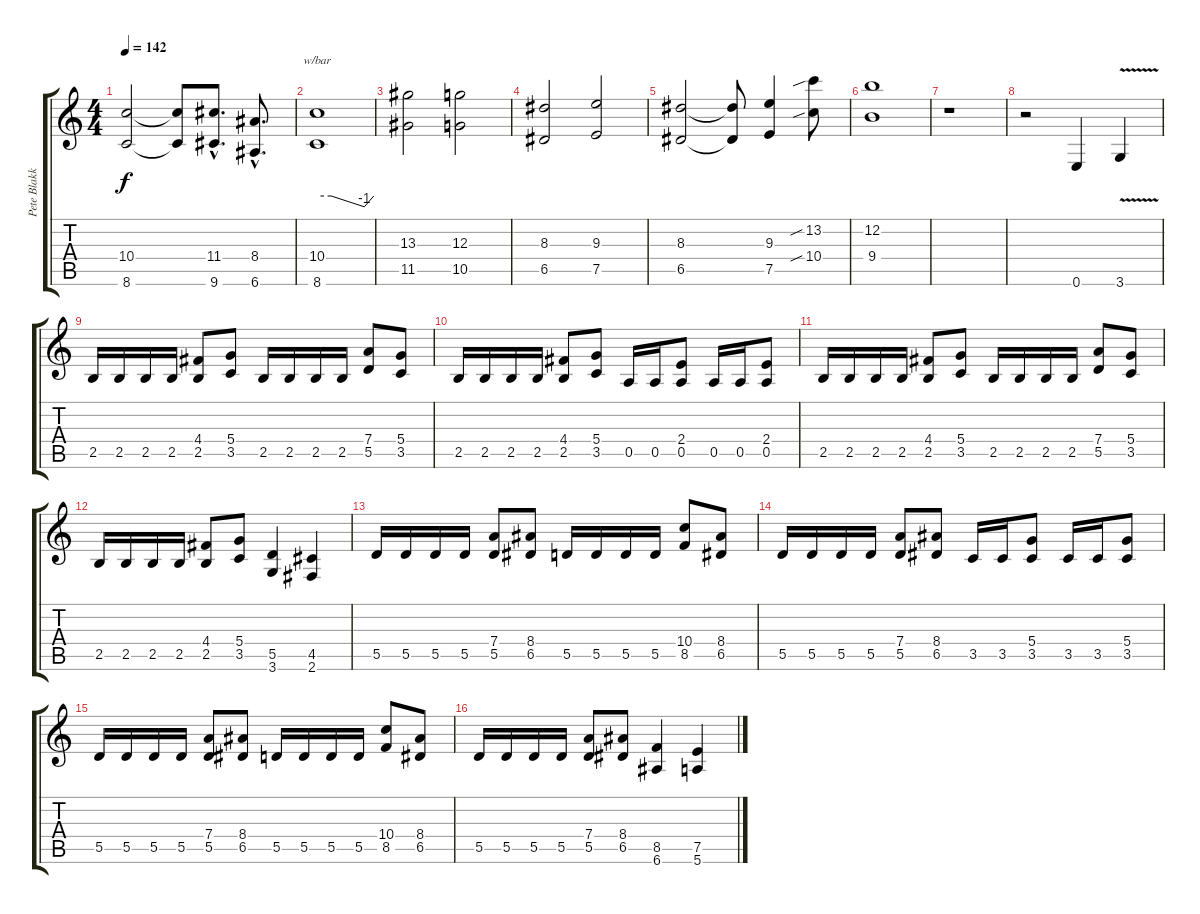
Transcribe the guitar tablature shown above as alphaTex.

\track ("Pete Blakk" "Pete Blakk") {instrument distortionguitar}
\staff {score tabs}
\tuning (E4 B3 G3 D3 A2 E2) {hide}
\ts (4 4)
\tempo 142
\clef g2
\ks c
(10.4 8.6).2{dy f} (10.4{t} 8.6{t}).8 (11.4{hac} 9.6{hac}).8{d} (8.4{hac} 6.6{hac}).8{d} |
(10.4 8.6).1{tbe (custom default 0 0 15 0 50 -4 60 0)} |
(13.3 11.5).2 (12.3 10.5).2 |
(8.3 6.5).2 (9.3 7.5).2 |
(8.3 6.5).2 (8.3{t} 6.5{t}).8 (9.3 7.5).4 (13.2{sib} 10.4{sib}).8 |
(12.2 9.4).1 |
r.1 |
r.2 0.6.4 3.6{v}.4 |
2.5.16 2.5.16 2.5.16 2.5.16 (4.4 2.5).8 (5.4 3.5).8 2.5.16 2.5.16 2.5.16 2.5.16 (7.4 5.5).8 (5.4 3.5).8 |
2.5.16 2.5.16 2.5.16 2.5.16 (4.4 2.5).8 (5.4 3.5).8 0.5.16 0.5.16 (2.4 0.5).8 0.5.16 0.5.16 (2.4 0.5).8 |
2.5.16 2.5.16 2.5.16 2.5.16 (4.4 2.5).8 (5.4 3.5).8 2.5.16 2.5.16 2.5.16 2.5.16 (7.4 5.5).8 (5.4 3.5).8 |
2.5.16 2.5.16 2.5.16 2.5.16 (4.4 2.5).8 (5.4 3.5).8 (5.5 3.6).4 (4.5 2.6).4 |
5.5.16 5.5.16 5.5.16 5.5.16 (7.4 5.5).8 (8.4 6.5).8 5.5.16 5.5.16 5.5.16 5.5.16 (10.4 8.5).8 (8.4 6.5).8 |
5.5.16 5.5.16 5.5.16 5.5.16 (7.4 5.5).8 (8.4 6.5).8 3.5.16 3.5.16 (5.4 3.5).8 3.5.16 3.5.16 (5.4 3.5).8 |
5.5.16 5.5.16 5.5.16 5.5.16 (7.4 5.5).8 (8.4 6.5).8 5.5.16 5.5.16 5.5.16 5.5.16 (10.4 8.5).8 (8.4 6.5).8 |
5.5.16 5.5.16 5.5.16 5.5.16 (7.4 5.5).8 (8.4 6.5).8 (8.5 6.6).4 (7.5 5.6).4
